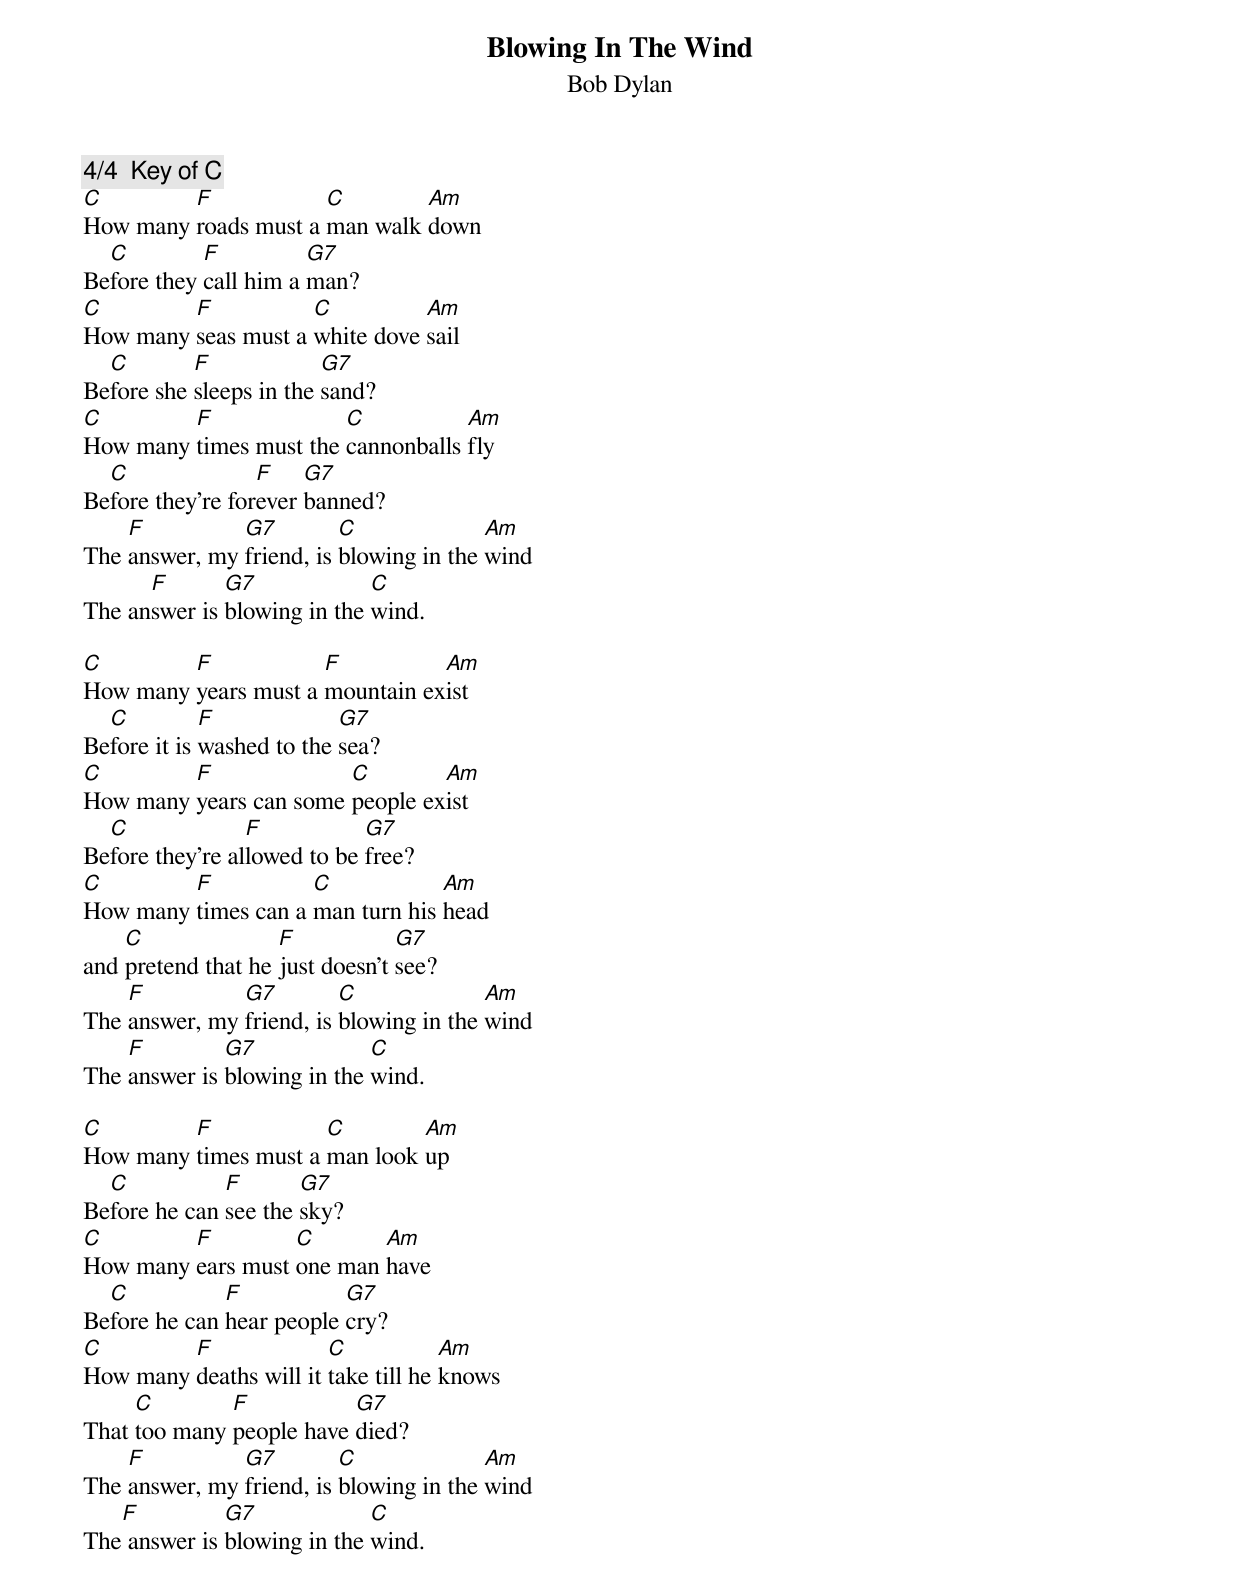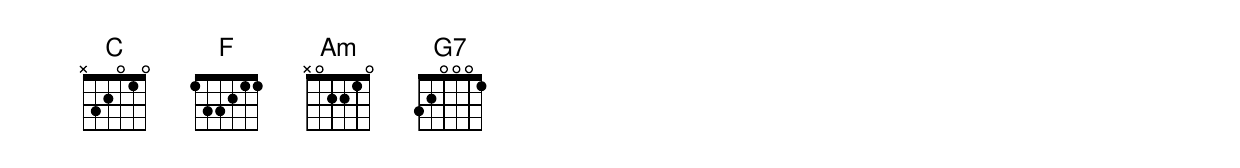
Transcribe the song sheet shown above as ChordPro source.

{title: Blowing In The Wind}
{subtitle: Bob Dylan}
 {c: 4/4  Key of C}
[C]How many [F]roads must a [C]man walk [Am]down
Be[C]fore they [F]call him a [G7]man?
[C]How many [F]seas must a [C]white dove [Am]sail
Be[C]fore she [F]sleeps in the [G7]sand?
[C]How many [F]times must the [C]cannonballs [Am]fly
Be[C]fore they're for[F]ever [G7]banned?
The [F]answer, my [G7]friend, is [C]blowing in the [Am]wind
The an[F]swer is [G7]blowing in the [C]wind.

[C]How many [F]years must a [F]mountain ex[Am]ist
Be[C]fore it is [F]washed to the [G7]sea?
[C]How many [F]years can some [C]people ex[Am]ist
Be[C]fore they're al[F]lowed to be [G7]free?
[C]How many [F]times can a [C]man turn his [Am]head
and [C]pretend that he [F]just doesn't [G7]see?
The [F]answer, my [G7]friend, is [C]blowing in the [Am]wind
The [F]answer is [G7]blowing in the [C]wind.

[C]How many [F]times must a [C]man look [Am]up
Be[C]fore he can [F]see the [G7]sky?
[C]How many [F]ears must [C]one man [Am]have
Be[C]fore he can [F]hear people [G7]cry?
[C]How many [F]deaths will it [C]take till he [Am]knows
That [C]too many [F]people have [G7]died?
The [F]answer, my [G7]friend, is [C]blowing in the [Am]wind
The[F] answer is [G7]blowing in the [C]wind.
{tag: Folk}
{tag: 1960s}
